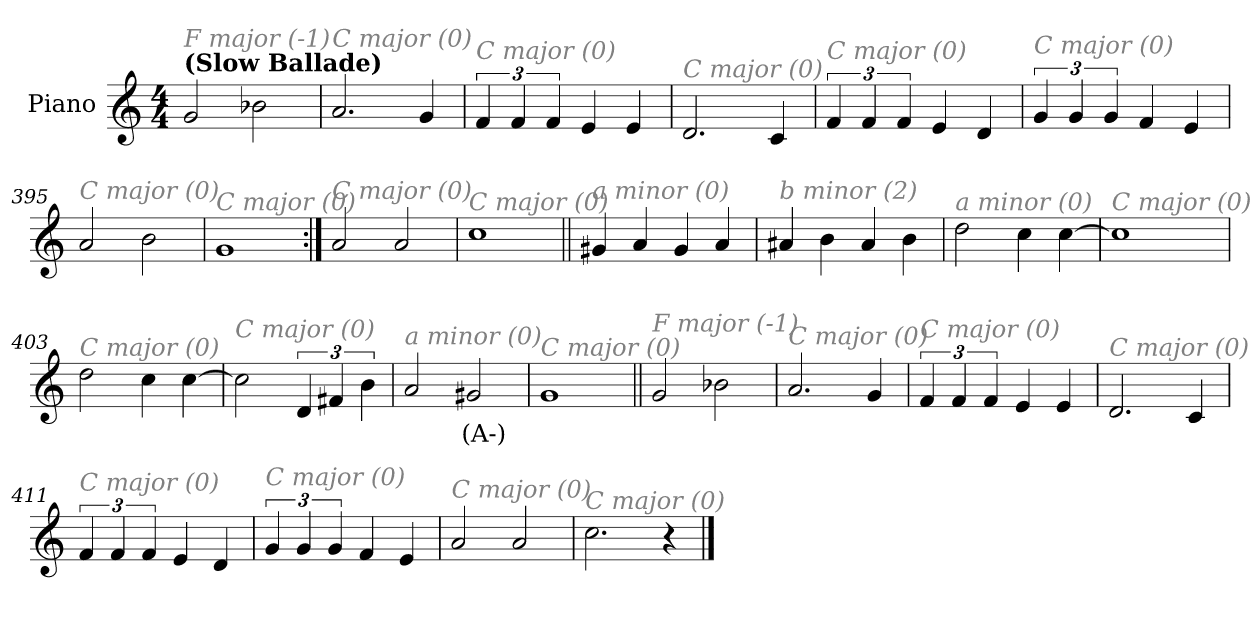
**kern	**text
*part1	*part1
*staff1	*staff1
*I"Piano	*
*I'Pno.	*
*clefG2	*
*k[]	*
*M4/4	*
=1	=1
!LO:TX:a:B:t=(Slow Ballade)	!
!LO:TX:i:color=#808080:t=F major (-1)	!
2g/	.
2b-X\	.
=390	=390
!LO:TX:i:color=#808080:t=C major (0)	!
2.a/	.
4g/	.
=391	=391
!LO:TX:i:color=#808080:t=C major (0)	!
6f/	.
6f/	.
6f/	.
4e/	.
4e/	.
=392	=392
!LO:TX:i:color=#808080:t=C major (0)	!
2.d/	.
4c/	.
!!LO:LB:g=z
=393	=393
!LO:TX:i:color=#808080:t=C major (0)	!
6f/	.
6f/	.
6f/	.
4e/	.
4d/	.
=394	=394
!LO:TX:i:color=#808080:t=C major (0)	!
6g/	.
6g/	.
6g/	.
4f/	.
4e/	.
!!LO:LB:g=z
=395	=395
!LO:TX:i:color=#808080:t=C major (0)	!
2a/	.
2b\	.
=396	=396
!LO:TX:i:color=#808080:t=C major (0)	!
1g	.
=397:|!	=397:|!
!LO:TX:i:color=#808080:t=C major (0)	!
2a/	.
2a/	.
=398	=398
!LO:TX:i:color=#808080:t=C major (0)	!
1cc	.
!!LO:LB:g=z
=399||	=399||
!LO:TX:i:color=#808080:t=a minor (0)	!
4g#X/	.
4a/	.
4g#/	.
4a/	.
=400	=400
!LO:TX:i:color=#808080:t=b minor (2)	!
4a#X/	.
4b\	.
4a#/	.
4b\	.
=401	=401
!LO:TX:i:color=#808080:t=a minor (0)	!
2dd\	.
4cc\	.
[4cc\	.
=402	=402
!LO:TX:i:color=#808080:t=C major (0)	!
1cc]	.
!!LO:LB:g=z
=403	=403
!LO:TX:i:color=#808080:t=C major (0)	!
2dd\	.
4cc\	.
[4cc\	.
=404	=404
!LO:TX:i:color=#808080:t=C major (0)	!
2cc\]	.
6d/	.
6f#X/	.
6b\	.
=405	=405
!LO:TX:i:color=#808080:t=a minor (0)	!
2a/	.
2g#Xi/	(A-)
=406	=406
!LO:TX:i:color=#808080:t=C major (0)	!
1g	.
!!LO:LB:g=z
=407||	=407||
!LO:TX:i:color=#808080:t=F major (-1)	!
2g/	.
2b-X\	.
=408	=408
!LO:TX:i:color=#808080:t=C major (0)	!
2.a/	.
4g/	.
=409	=409
!LO:TX:i:color=#808080:t=C major (0)	!
6f/	.
6f/	.
6f/	.
4e/	.
4e/	.
=410	=410
!LO:TX:i:color=#808080:t=C major (0)	!
2.d/	.
4c/	.
!!LO:LB:g=z
=411	=411
!LO:TX:i:color=#808080:t=C major (0)	!
6f/	.
6f/	.
6f/	.
4e/	.
4d/	.
=412	=412
!LO:TX:i:color=#808080:t=C major (0)	!
6g/	.
6g/	.
6g/	.
4f/	.
4e/	.
=413	=413
!LO:TX:i:color=#808080:t=C major (0)	!
2a/	.
2a/	.
=414	=414
!LO:TX:i:color=#808080:t=C major (0)	!
2.cc\	.
4r	.
==	==
*-	*-
